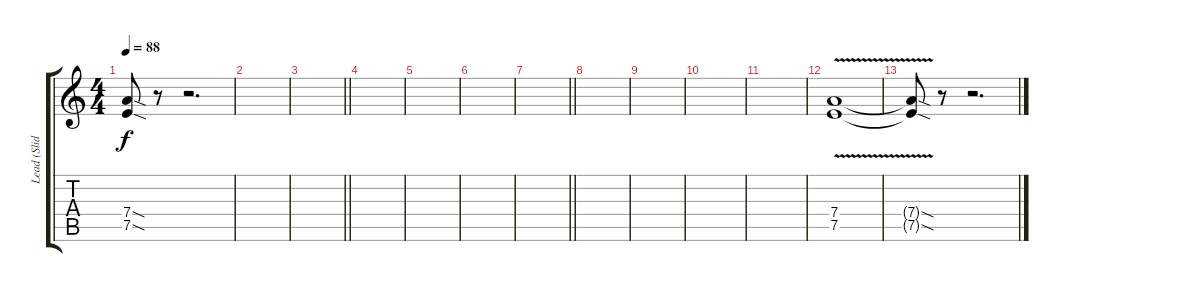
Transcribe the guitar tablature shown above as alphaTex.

\track ("Lead (Slide)" "Lead (Slid") {instrument overdrivenguitar}
\staff {score tabs}
\tuning (E4 B3 G3 D3 A2 E2) {hide}
\ts (4 4)
\tempo 88
\clef g2
\ks c
(7.4{sod t} 7.5{sod t}).8{dy f} r.8 r.2{d} |
|
\barLineRight lightlight
|
|
|
|
\barLineRight lightlight
|
|
|
|
|
(7.4{v} 7.5{v}).1 |
(7.4{sod t} 7.5{sod t}).8 r.8 r.2{d}
